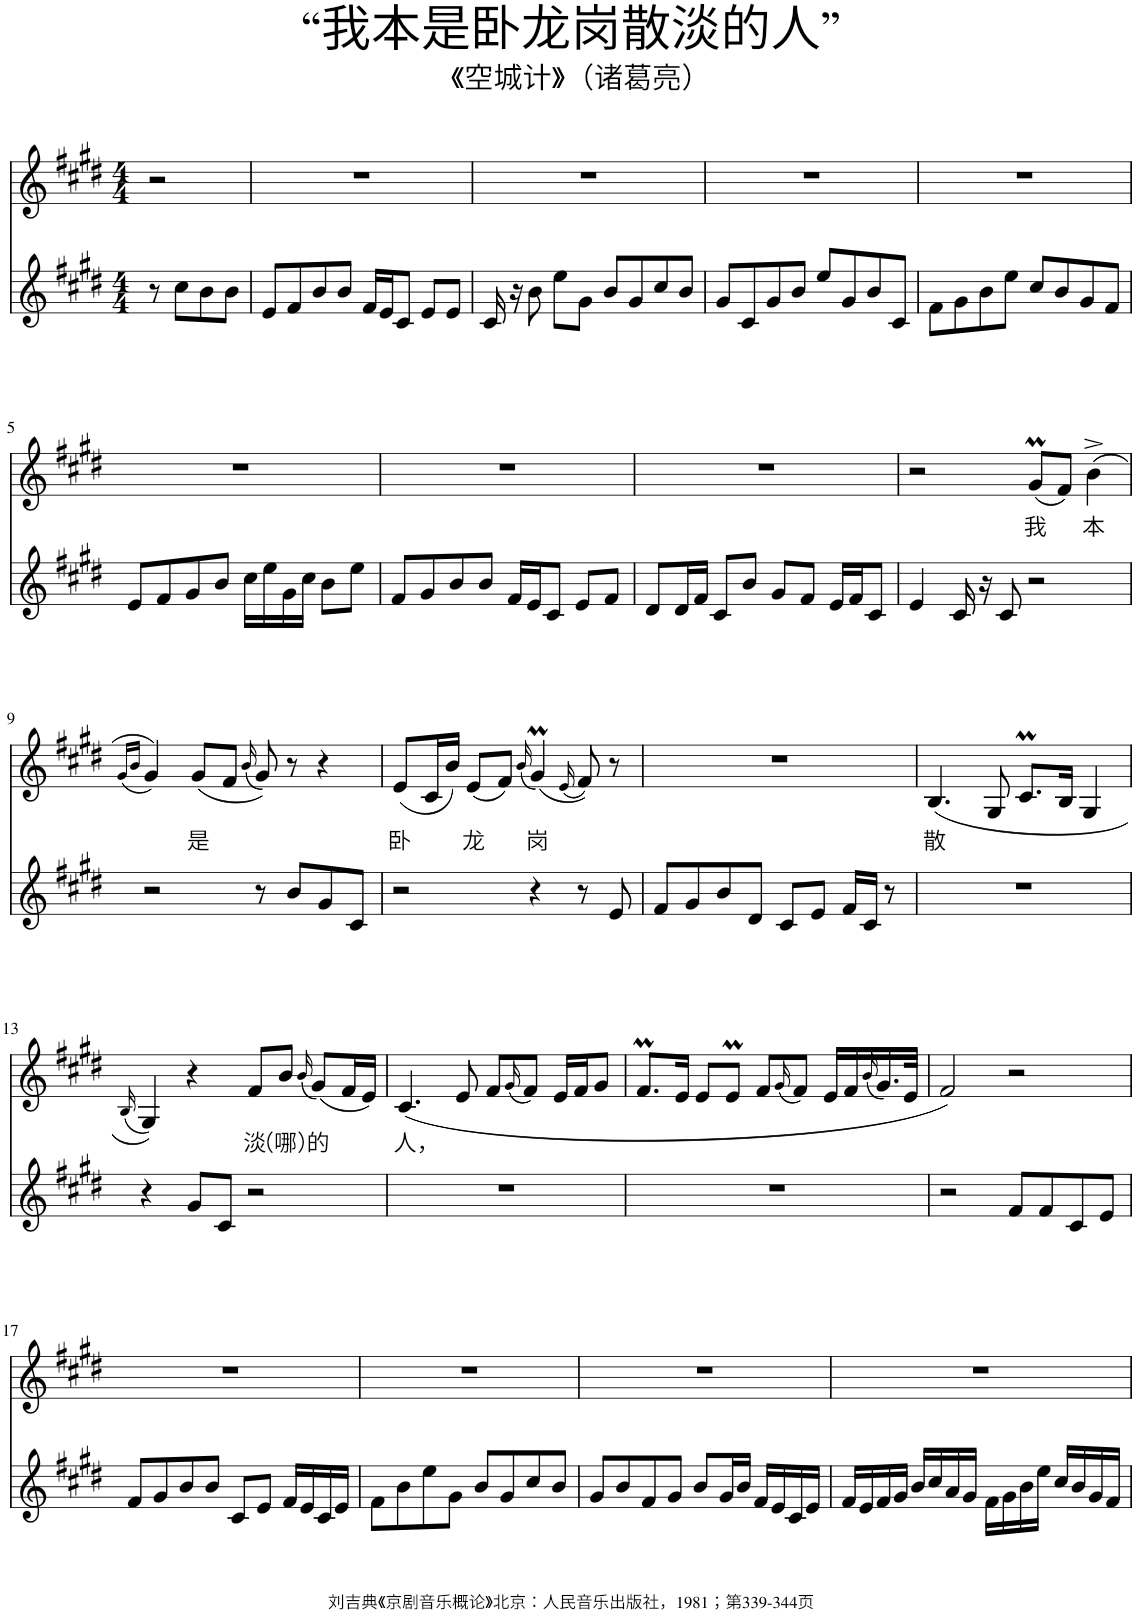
**kern	**kern	**text
*part2	*part1	*part1
*staff2	*staff1	*staff1
*I"Piano	*I"Piano	*
*I'Pno	*I'Pno	*
*clefG2	*clefG2	*
*k[f#c#g#d#]	*k[f#c#g#d#]	*
*M4/4	*M4/4	*
=	=	=
8r	2r	.
8cc#\L	.	.
8b\	.	.
8b\J	.	.
=1	=1	=1
8e/L	1r	.
8f#/	.	.
8b/	.	.
8b/J	.	.
16f#/LL	.	.
16e/J	.	.
8c#/J	.	.
8e/L	.	.
8e/J	.	.
=2	=2	=2
16c#/	1r	.
16r	.	.
8b\	.	.
8ee\L	.	.
8g#\J	.	.
8b/L	.	.
8g#/	.	.
8cc#/	.	.
8b/J	.	.
=3	=3	=3
8g#/L	1r	.
8c#/	.	.
8g#/	.	.
8b/J	.	.
8ee/L	.	.
8g#/	.	.
8b/	.	.
8c#/J	.	.
=4	=4	=4
8f#\L	1r	.
8g#\	.	.
8b\	.	.
8ee\J	.	.
8cc#/L	.	.
8b/	.	.
8g#/	.	.
8f#/J	.	.
!!LO:LB:g=z
=5	=5	=5
8e/L	1r	.
8f#/	.	.
8g#/	.	.
8b/J	.	.
16cc#\LL	.	.
16ee\	.	.
16g#\	.	.
16cc#\JJ	.	.
8b\L	.	.
8ee\J	.	.
=6	=6	=6
8f#/L	1r	.
8g#/	.	.
8b/	.	.
8b/J	.	.
16f#/LL	.	.
16e/J	.	.
8c#/J	.	.
8e/L	.	.
8f#/J	.	.
=7	=7	=7
8d#/L	1r	.
16d#/L	.	.
16f#/JJ	.	.
8c#/L	.	.
8b/J	.	.
8g#/L	.	.
8f#/J	.	.
16e/LL	.	.
16f#/J	.	.
8c#/J	.	.
=8	=8	=8
4e/	2r	.
16c#/	.	.
16r	.	.
8c#/	.	.
!	!	!LO:LY:b
2r	(8g#m/L	我
.	8f#/J)	.
!	!	!LO:LY:b
.	(4b^\	本
!!LO:LB:g=z
=9	=9	=9
.	(16qg#/LL	.
.	16qb/JJ	.
2r	4g#/))	.
!	!	!LO:LY:b
.	(8g#/L	是
.	8f#/J	.
.	(16qb/	.
8r	8g#/))	.
8b/L	8r	.
8g#/	4r	.
8c#/J	.	.
=10	=10	=10
!	!	!LO:LY:b
2r	(8e/L	卧
.	16c#/L	.
.	16b/JJ)	.
!	!	!LO:LY:b
.	(8e/L	龙
.	8f#/J)	.
.	(16qb/	.
!	!	!LO:LY:b
4r	(4g#m/)	岗
.	(16qe/	.
8r	8f#/))	.
8e/	8r	.
=11	=11	=11
8f#/L	1r	.
8g#/	.	.
8b/	.	.
8d#/J	.	.
8c#/L	.	.
8e/J	.	.
16f#/LL	.	.
16c#/JJ	.	.
8r	.	.
=12	=12	=12
!	!	!LO:LY:b
1r	(4.B/	散
.	8G#/	.
.	8.c#M/L	.
.	16B/Jk	.
.	4G#/	.
!!LO:LB:g=z
=13	=13	=13
.	(16qB/	.
4r	4G#/))	.
8g#/L	4r	.
8c#/J	.	.
!	!	!LO:LY:b
2r	8f#/L	淡
!	!	!LO:LY:b
.	8b/J	（哪）
.	(16qb/	.
!	!	!LO:LY:b
.	(8g#/L)	的
.	16f#/L	.
.	16e/JJ)	.
=14	=14	=14
!	!	!LO:LY:b
1r	(4.c#/	人，
.	8e/	.
.	8f#/L	.
.	(16qg#/	.
.	8f#/J)	.
.	16e/LL	.
.	16f#/J	.
.	8g#/J	.
=15	=15	=15
1r	8.f#M/L	.
.	16e/Jk	.
.	8e/L	.
.	8eM/J	.
.	8f#/L	.
.	(16qg#/	.
.	8f#/J)	.
.	16e/LL	.
.	16f#/	.
.	(16qb/	.
.	16.g#/)	.
.	32e/JJk	.
=16	=16	=16
2r	2f#/)	.
8f#/L	2r	.
8f#/	.	.
8c#/	.	.
8e/J	.	.
!!LO:LB:g=z
=17	=17	=17
8f#/L	1r	.
8g#/	.	.
8b/	.	.
8b/J	.	.
8c#/L	.	.
8e/J	.	.
16f#/LL	.	.
16e/	.	.
16c#/	.	.
16e/JJ	.	.
=18	=18	=18
8f#\L	1r	.
8b\	.	.
8ee\	.	.
8g#\J	.	.
8b/L	.	.
8g#/	.	.
8cc#/	.	.
8b/J	.	.
=19	=19	=19
8g#/L	1r	.
8b/	.	.
8f#/	.	.
8g#/J	.	.
8b/L	.	.
16g#/L	.	.
16b/JJ	.	.
16f#/LL	.	.
16e/	.	.
16c#/	.	.
16e/JJ	.	.
=20	=20	=20
16f#/LL	1r	.
16e/	.	.
16f#/	.	.
16g#/JJ	.	.
16b/LL	.	.
16cc#/	.	.
16a/	.	.
16g#/JJ	.	.
16f#\LL	.	.
16g#\	.	.
16b\	.	.
16ee\JJ	.	.
16cc#/LL	.	.
16b/	.	.
16g#/	.	.
16f#/JJ	.	.
=	=	=
*-	*-	*-
